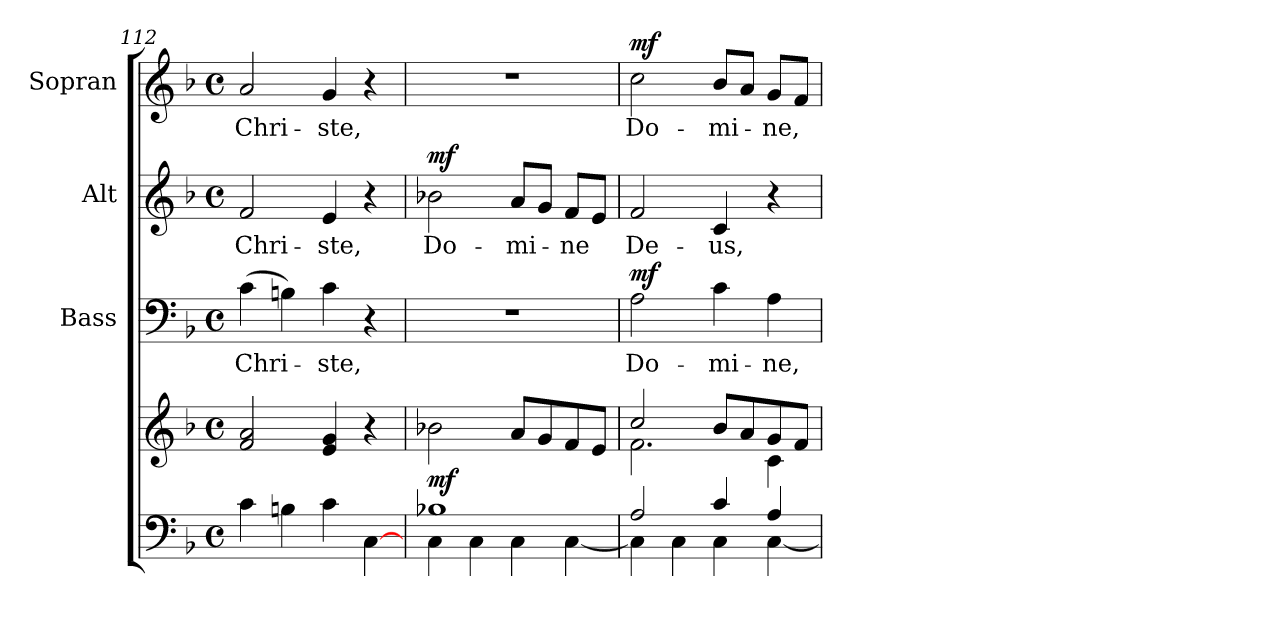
**kern	**kern	**dynam	**kern	**text	**dynam	**kern	**text	**dynam	**kern	**text	**dynam
*part4	*part4	*part4	*part3	*part3	*part3	*part2	*part2	*part2	*part1	*part1	*part1
*staff5	*staff4	*staff4/5	*staff3	*staff3	*staff3	*staff2	*staff2	*staff2	*staff1	*staff1	*staff1
*	*	*	*I"Bass	*	*	*I"Alt	*	*	*I"Sopran	*	*
*	*	*	*I'B.	*	*	*I'A	*	*	*I'S	*	*
*clefF4	*clefG2	*	*clefF4	*	*	*clefG2	*	*	*clefG2	*	*
*k[b-]	*k[b-]	*	*k[b-]	*	*	*k[b-]	*	*	*k[b-]	*	*
*F:	*F:	*	*F:	*	*	*F:	*	*	*F:	*	*
*M4/4	*M4/4	*	*M4/4	*	*	*M4/4	*	*	*M4/4	*	*
*met(c)	*met(c)	*	*met(c)	*	*	*met(c)	*	*	*met(c)	*	*
=112	=112	=112	=112	=112	=112	=112	=112	=112	=112	=112	=112
!	!	!	!	!LO:LY:b	!	!	!LO:LY:b	!	!	!LO:LY:b	!
4c\	2f/ 2a/	.	(>4c\	Chri-	.	2f/	Chri-	.	2a/	Chri-	.
4Bn\	.	.	4Bn\)	.	.	.	.	.	.	.	.
!	!	!	!	!LO:LY:b	!	!	!LO:LY:b	!	!	!LO:LY:b	!
4c\	4e/ 4g/	.	4c\	-ste,	.	4e/	-ste,	.	4g/	-ste,	.
[<4C\	4r	.	4r	.	.	4r	.	.	4r	.	.
=113	=113	=113	=113	=113	=113	=113	=113	=113	=113	=113	=113
*^	*	*	*	*	*	*	*	*	*	*	*
!	!	!	!LO:DY:b	!	!	!	!	!LO:LY:b	!LO:DY:a	!	!	!
1B-X	4C\	2b-X\	mf	1r	.	.	2b-X\	Do-	mf	1r	.	.
.	4C\	.	.	.	.	.	.	.	.	.	.	.
!	!	!	!	!	!	!	!	!LO:LY:b	!	!	!	!
.	4C\	8a/L	.	.	.	.	8a/L	-mi-	.	.	.	.
.	.	8g/	.	.	.	.	8g/J	.	.	.	.	.
!	!	!	!	!	!	!	!	!LO:LY:b	!	!	!	!
.	[<4C\	8f/	.	.	.	.	8f/L	-ne	.	.	.	.
.	.	8e/J	.	.	.	.	8e/J	.	.	.	.	.
=114	=114	=114	=114	=114	=114	=114	=114	=114	=114	=114	=114	=114
*	*	*^	*	*	*	*	*	*	*	*	*	*
!	!	!	!	!	!	!LO:LY:b	!LO:DY:a	!	!LO:LY:b	!	!	!LO:LY:b	!LO:DY:a
2A/	4C\]	2cc/	2.f\	.	2A\	Do-	mf	2f/	De-	.	2cc\	Do-	mf
.	4C\	.	.	.	.	.	.	.	.	.	.	.	.
!	!	!	!	!	!	!LO:LY:b	!	!	!LO:LY:b	!	!	!LO:LY:b	!
4c/	4C\	8b-/L	.	.	4c\	-mi-	.	4c/	-us,	.	8b-/L	-mi-	.
.	.	8a/	.	.	.	.	.	.	.	.	8a/J	.	.
!	!	!	!	!	!	!LO:LY:b	!	!	!	!	!	!LO:LY:b	!
4A/	[<4C\	8g/	4c\	.	4A\	-ne,	.	4r	.	.	8g/L	-ne,	.
.	.	8f/J	.	.	.	.	.	.	.	.	8f/J	.	.
*v	*v	*	*	*	*	*	*	*	*	*	*	*	*
*	*v	*v	*	*	*	*	*	*	*	*	*	*
=	=	=	=	=	=	=	=	=	=	=	=
*-	*-	*-	*-	*-	*-	*-	*-	*-	*-	*-	*-
